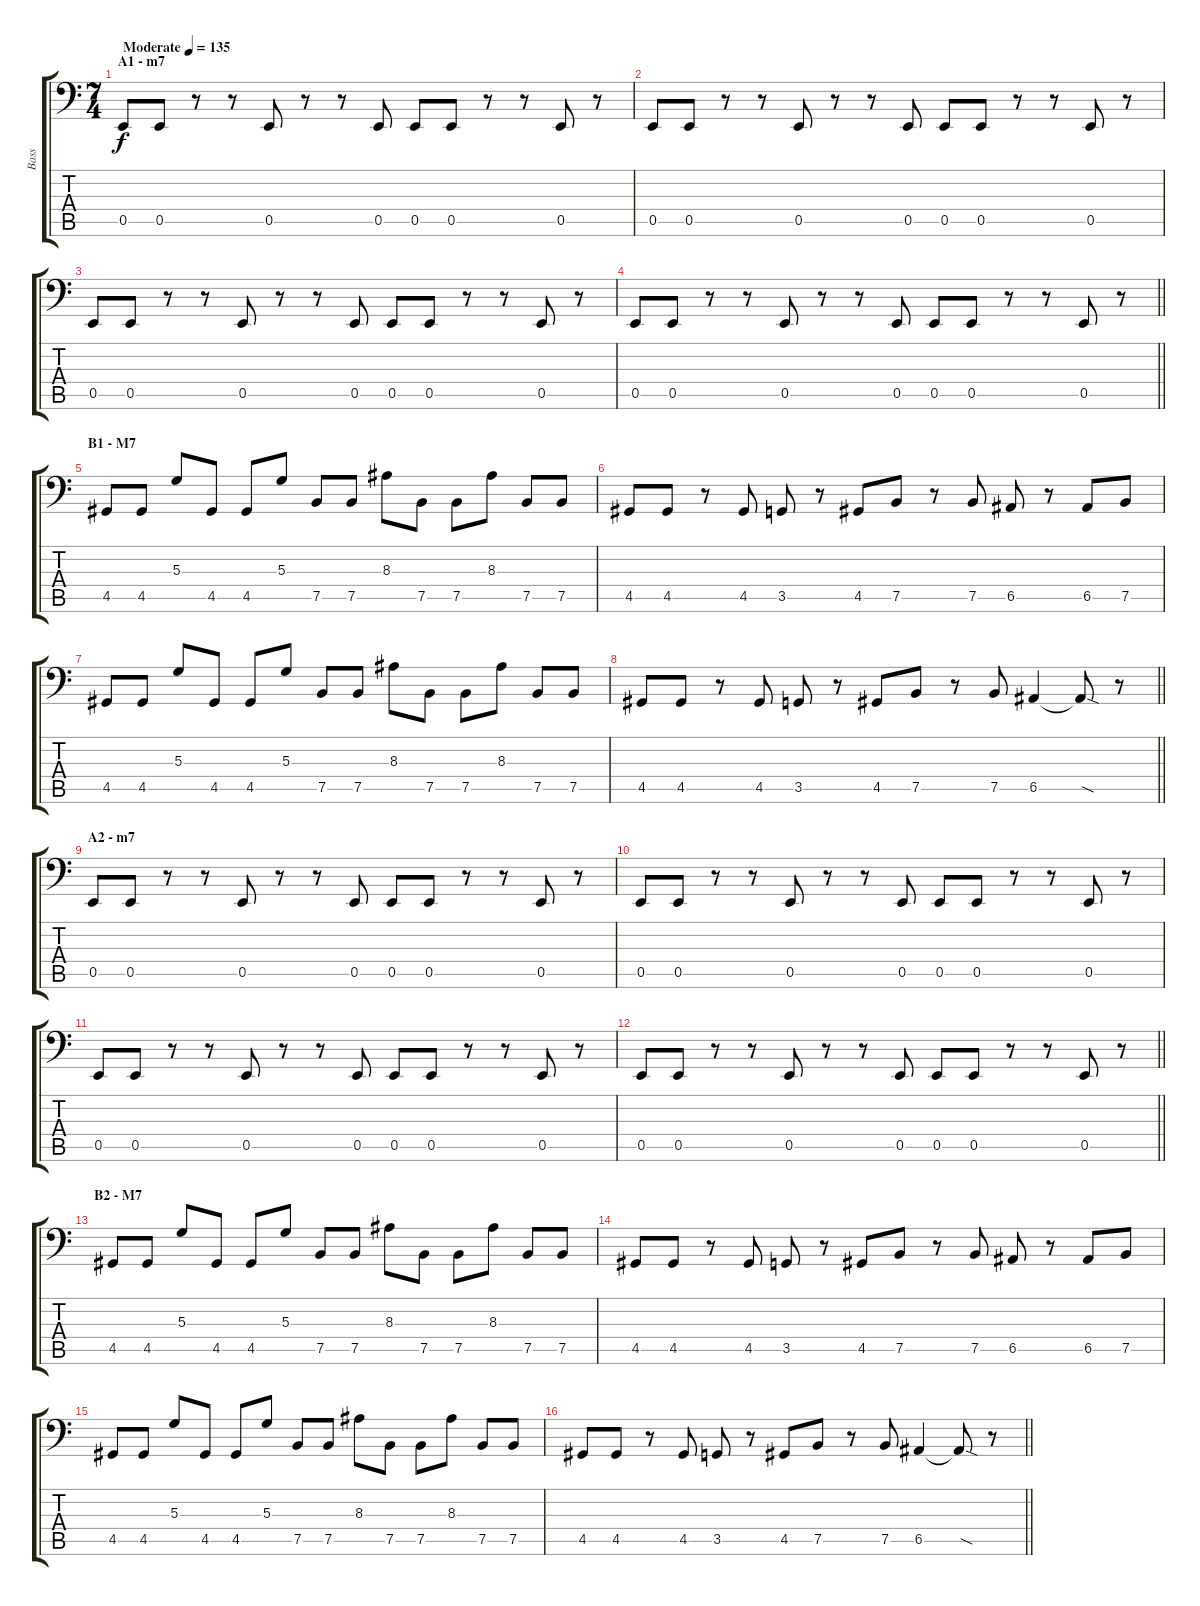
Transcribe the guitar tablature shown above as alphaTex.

\track ("Bass" "Bass") {instrument slapbass1}
\staff {score tabs}
\tuning (C3 G2 D2 A1 E1 B0) {hide}
\ts (7 4)
\section ("" "A1 - m7")
\tempo (135 "Moderate")
\clef f4
\ks c
0.5.8{dy f instrument slapbass1} 0.5.8 r.8 r.8 0.5.8 r.8 r.8 0.5.8 0.5.8 0.5.8 r.8 r.8 0.5.8 r.8 |
0.5.8 0.5.8 r.8 r.8 0.5.8 r.8 r.8 0.5.8 0.5.8 0.5.8 r.8 r.8 0.5.8 r.8 |
0.5.8 0.5.8 r.8 r.8 0.5.8 r.8 r.8 0.5.8 0.5.8 0.5.8 r.8 r.8 0.5.8 r.8 |
\barLineRight lightlight
0.5.8 0.5.8 r.8 r.8 0.5.8 r.8 r.8 0.5.8 0.5.8 0.5.8 r.8 r.8 0.5.8 r.8 |
\section ("" "B1 - M7")
4.5.8{instrument electricbassfinger} 4.5.8 5.3.8 4.5.8 4.5.8 5.3.8 7.5.8 7.5.8 8.3.8 7.5.8 7.5.8 8.3.8 7.5.8 7.5.8 |
4.5.8 4.5.8 r.8 4.5.8 3.5.8 r.8 4.5.8 7.5.8 r.8 7.5.8 6.5.8 r.8 6.5.8 7.5.8 |
4.5.8 4.5.8 5.3.8 4.5.8 4.5.8 5.3.8 7.5.8 7.5.8 8.3.8 7.5.8 7.5.8 8.3.8 7.5.8 7.5.8 |
\barLineRight lightlight
4.5.8 4.5.8 r.8 4.5.8 3.5.8 r.8 4.5.8 7.5.8 r.8 7.5.8 6.5.4 6.5{sod t}.8 r.8 |
\section ("" "A2 - m7")
0.5.8{instrument slapbass1} 0.5.8 r.8 r.8 0.5.8 r.8 r.8 0.5.8 0.5.8 0.5.8 r.8 r.8 0.5.8 r.8 |
0.5.8 0.5.8 r.8 r.8 0.5.8 r.8 r.8 0.5.8 0.5.8 0.5.8 r.8 r.8 0.5.8 r.8 |
0.5.8 0.5.8 r.8 r.8 0.5.8 r.8 r.8 0.5.8 0.5.8 0.5.8 r.8 r.8 0.5.8 r.8 |
\barLineRight lightlight
0.5.8 0.5.8 r.8 r.8 0.5.8 r.8 r.8 0.5.8 0.5.8 0.5.8 r.8 r.8 0.5.8 r.8 |
\section ("" "B2 - M7")
4.5.8{instrument electricbassfinger} 4.5.8 5.3.8 4.5.8 4.5.8 5.3.8 7.5.8 7.5.8 8.3.8 7.5.8 7.5.8 8.3.8 7.5.8 7.5.8 |
4.5.8 4.5.8 r.8 4.5.8 3.5.8 r.8 4.5.8 7.5.8 r.8 7.5.8 6.5.8 r.8 6.5.8 7.5.8 |
4.5.8 4.5.8 5.3.8 4.5.8 4.5.8 5.3.8 7.5.8 7.5.8 8.3.8 7.5.8 7.5.8 8.3.8 7.5.8 7.5.8 |
\barLineRight lightlight
4.5.8 4.5.8 r.8 4.5.8 3.5.8 r.8 4.5.8 7.5.8 r.8 7.5.8 6.5.4 6.5{sod t}.8 r.8
